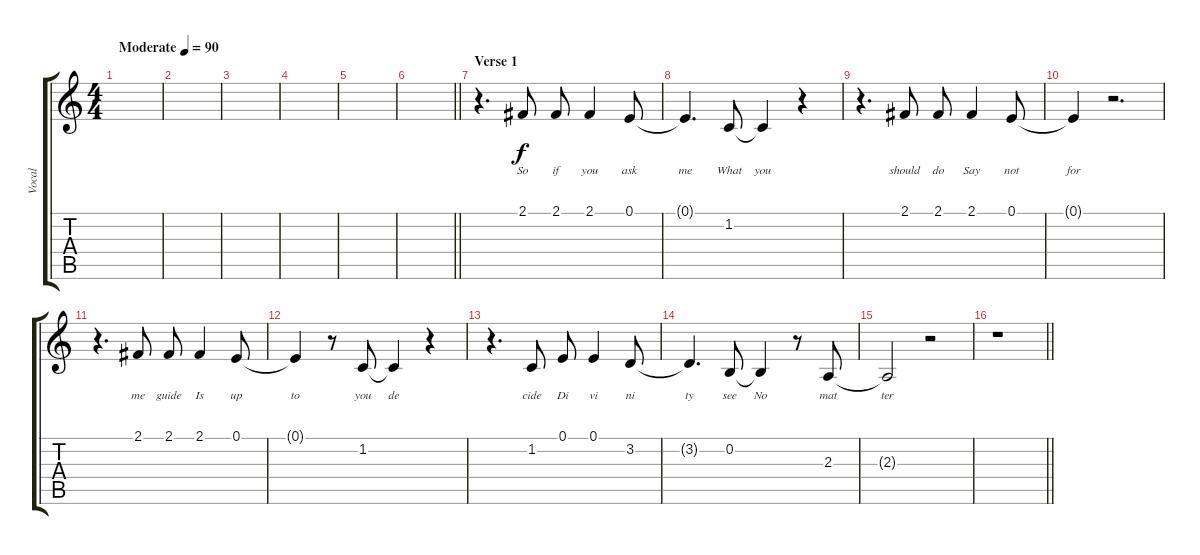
\track ("Vocal" "Vocal") {instrument acousticgrandpiano}
\staff {score tabs}
\tuning (E4 B3 G3 D3 A2 E2) {hide}
\ts (4 4)
\tempo (90 "Moderate")
\clef g2
\ks c
|
|
|
|
|
\barLineRight lightlight
|
\section ("" "Verse 1")
r.4{d} 2.1.8{lyrics (0 "So") lyrics (1 "") lyrics (2 "") lyrics (3 "") lyrics (4 "")} 2.1.8{lyrics (0 "if") lyrics (1 "") lyrics (2 "") lyrics (3 "") lyrics (4 "")} 2.1.4{lyrics (0 "you") lyrics (1 "") lyrics (2 "") lyrics (3 "") lyrics (4 "")} 0.1.8{lyrics (0 "ask") lyrics (1 "") lyrics (2 "") lyrics (3 "") lyrics (4 "")} |
0.1{t}.4{d lyrics (0 "me") lyrics (1 "") lyrics (2 "") lyrics (3 "") lyrics (4 "")} 1.2.8{lyrics (0 "What") lyrics (1 "") lyrics (2 "") lyrics (3 "") lyrics (4 "")} 1.2{t}.4{lyrics (0 "you") lyrics (1 "") lyrics (2 "") lyrics (3 "") lyrics (4 "")} r.4 |
r.4{d} 2.1.8{lyrics (0 "should") lyrics (1 "") lyrics (2 "") lyrics (3 "") lyrics (4 "")} 2.1.8{lyrics (0 "do") lyrics (1 "") lyrics (2 "") lyrics (3 "") lyrics (4 "")} 2.1.4{lyrics (0 "Say") lyrics (1 "") lyrics (2 "") lyrics (3 "") lyrics (4 "")} 0.1.8{lyrics (0 "not") lyrics (1 "") lyrics (2 "") lyrics (3 "") lyrics (4 "")} |
0.1{t}.4{lyrics (0 "for") lyrics (1 "") lyrics (2 "") lyrics (3 "") lyrics (4 "")} r.2{d} |
r.4{d} 2.1.8{lyrics (0 "me") lyrics (1 "") lyrics (2 "") lyrics (3 "") lyrics (4 "")} 2.1.8{lyrics (0 "guide") lyrics (1 "") lyrics (2 "") lyrics (3 "") lyrics (4 "")} 2.1.4{lyrics (0 "Is") lyrics (1 "") lyrics (2 "") lyrics (3 "") lyrics (4 "")} 0.1.8{lyrics (0 "up") lyrics (1 "") lyrics (2 "") lyrics (3 "") lyrics (4 "")} |
0.1{t}.4{lyrics (0 "to") lyrics (1 "") lyrics (2 "") lyrics (3 "") lyrics (4 "")} r.8 1.2.8{lyrics (0 "you") lyrics (1 "") lyrics (2 "") lyrics (3 "") lyrics (4 "")} 1.2{t}.4{lyrics (0 "de") lyrics (1 "") lyrics (2 "") lyrics (3 "") lyrics (4 "")} r.4 |
r.4{d} 1.2.8{lyrics (0 "cide") lyrics (1 "") lyrics (2 "") lyrics (3 "") lyrics (4 "")} 0.1.8{lyrics (0 "Di") lyrics (1 "") lyrics (2 "") lyrics (3 "") lyrics (4 "")} 0.1.4{lyrics (0 "vi") lyrics (1 "") lyrics (2 "") lyrics (3 "") lyrics (4 "")} 3.2.8{lyrics (0 "ni") lyrics (1 "") lyrics (2 "") lyrics (3 "") lyrics (4 "")} |
3.2{t}.4{d lyrics (0 "ty") lyrics (1 "") lyrics (2 "") lyrics (3 "") lyrics (4 "")} 0.2.8{lyrics (0 "see") lyrics (1 "") lyrics (2 "") lyrics (3 "") lyrics (4 "")} 0.2{t}.4{lyrics (0 "No") lyrics (1 "") lyrics (2 "") lyrics (3 "") lyrics (4 "")} r.8 2.3.8{lyrics (0 "mat") lyrics (1 "") lyrics (2 "") lyrics (3 "") lyrics (4 "")} |
2.3{t}.2{lyrics (0 "ter") lyrics (1 "") lyrics (2 "") lyrics (3 "") lyrics (4 "")} r.2 |
\barLineRight lightlight
r.1
